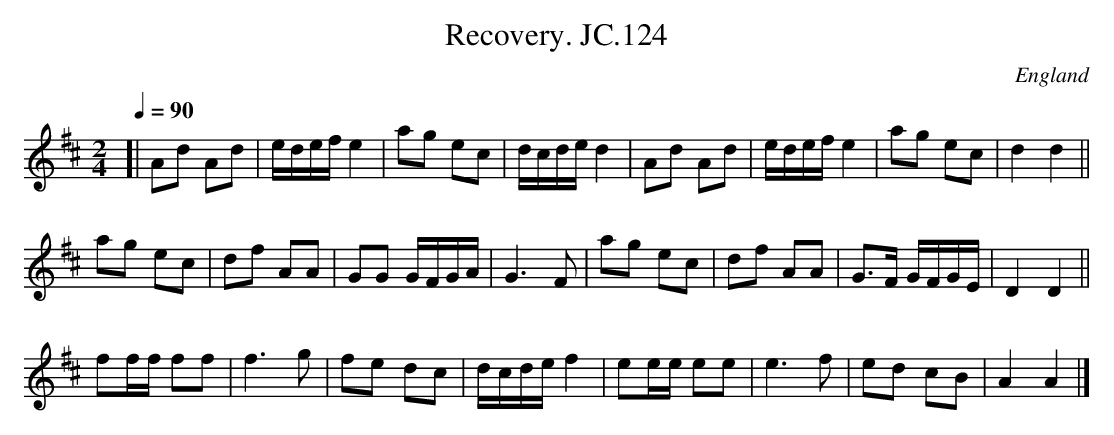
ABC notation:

X:1
T:Recovery. JC.124
O:England
M:2/4
L:1/8
Q:1/4=90
K:D
[|\
Ad Ad | e/d/e/f/ e2 | ag ec | d/c/d/e/ d2 |\
Ad Ad | e/d/e/f/ e2 | ag ec | d2 d2 ||
ag ec | df AA | GG G/F/G/A/ | G3 F | ag ec |\
df AA | G>F G/F/G/E/ | D2 D2 ||
ff/f/ ff | f3 g | fe dc | d/c/d/e/ f2 |\
ee/e/ ee | e3 f | ed cB | A2 A2 |]
